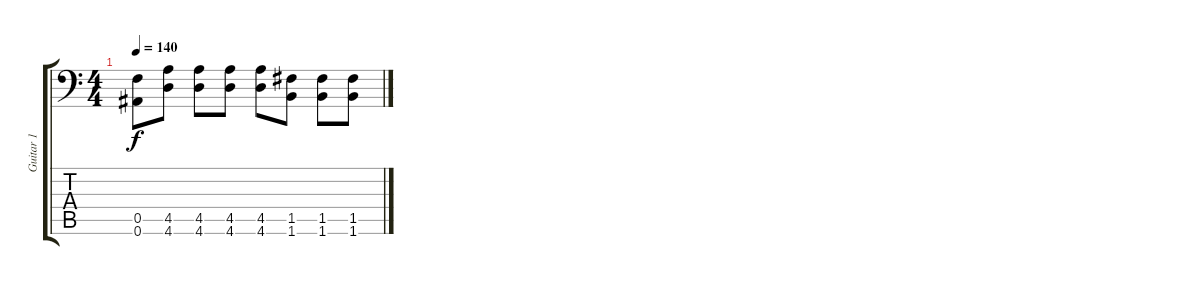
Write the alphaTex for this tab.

\track ("Guitar 1" "Guitar 1") {instrument distortionguitar}
\staff {score tabs}
\tuning (C4 G3 Eb3 Bb2 F2 Bb1) {hide}
\ts (4 4)
\tempo 140
\clef f4
\ks c
(0.5{t} 0.6{t}).8{dy f} (4.5 4.6).8 (4.5 4.6).8 (4.5 4.6).8 (4.5 4.6).8 (1.5 1.6).8 (1.5 1.6).8 (1.5 1.6).8
